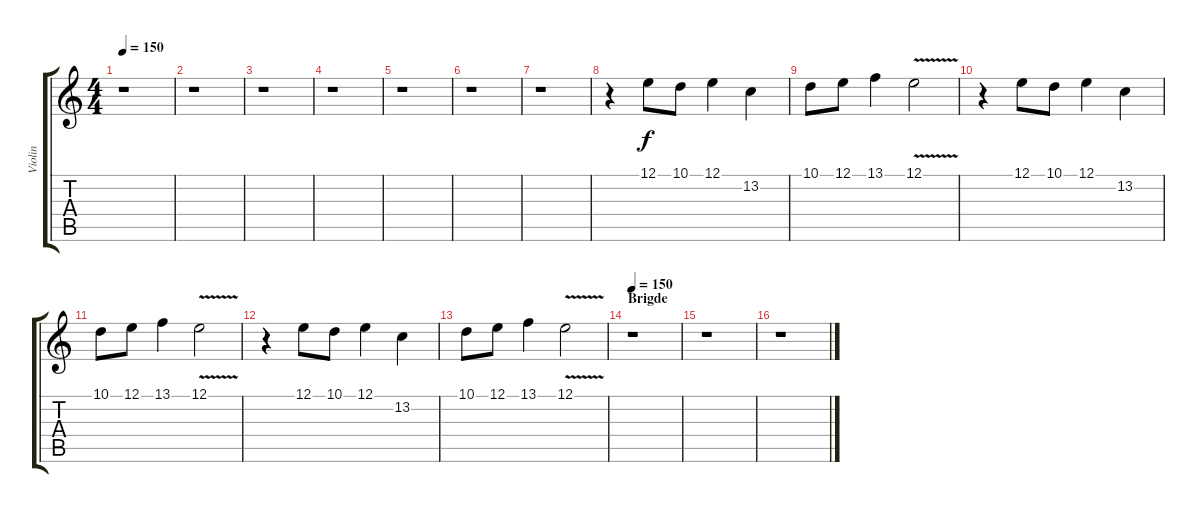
\track ("Violin" "Violin") {instrument violin}
\staff {score tabs}
\tuning (E4 B3 G3 D3 A2 E2) {hide}
\ts (4 4)
\tempo 150
\clef g2
\ks c
r.1{dy f} |
r.1 |
r.1 |
r.1 |
r.1 |
r.1 |
r.1 |
\section ("" "")
r.4 12.1.8 10.1.8 12.1.4 13.2.4 |
10.1.8 12.1.8 13.1.4 12.1{v}.2 |
r.4 12.1.8 10.1.8 12.1.4 13.2.4 |
10.1.8 12.1.8 13.1.4 12.1{v}.2 |
r.4 12.1.8 10.1.8 12.1.4 13.2.4 |
10.1.8 12.1.8 13.1.4 12.1{v}.2 |
\section ("" "Brigde")
\tempo 150
r.1 |
r.1 |
r.1
